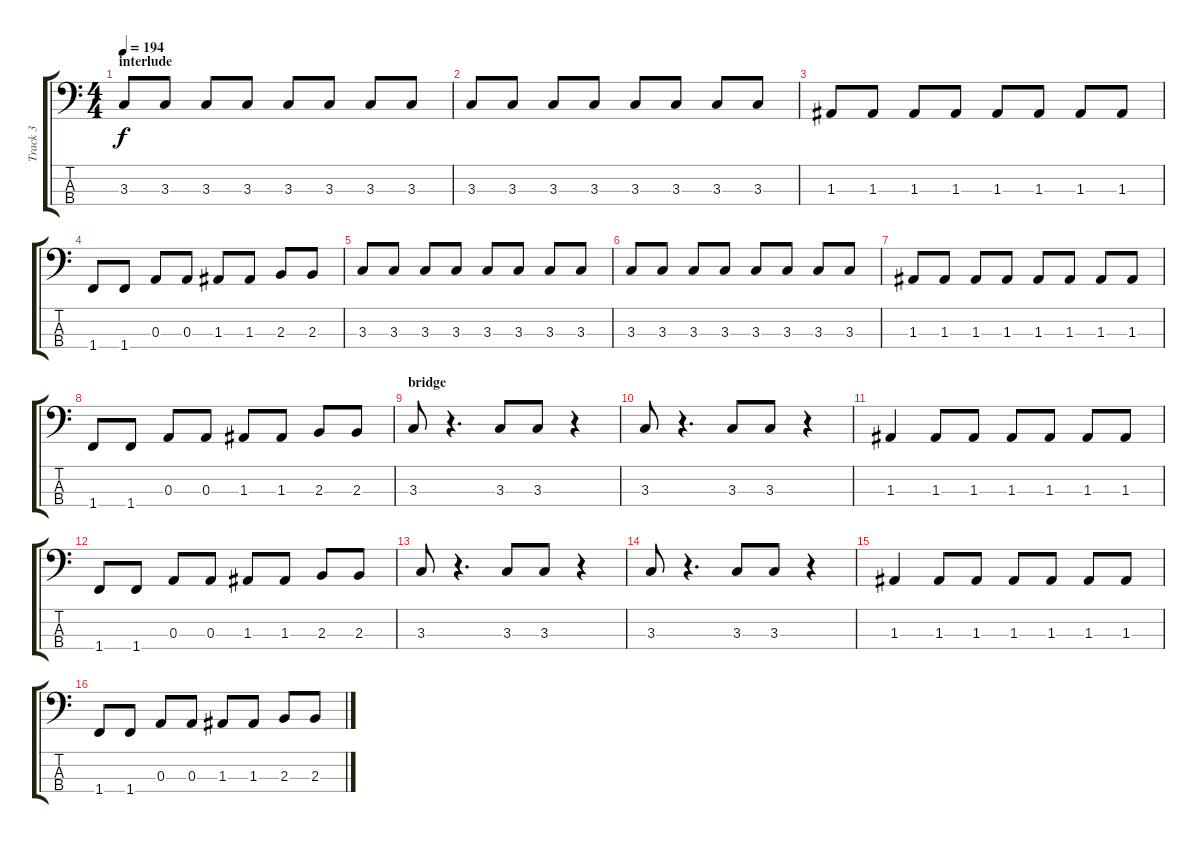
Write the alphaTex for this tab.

\track ("Track 3" "Track 3") {instrument electricbasspick}
\staff {score tabs}
\tuning (G2 D2 A1 E1) {hide}
\ts (4 4)
\section ("" "interlude")
\tempo 194
\clef f4
\ks c
3.3.8{dy f} 3.3.8 3.3.8 3.3.8 3.3.8 3.3.8 3.3.8 3.3.8 |
3.3.8 3.3.8 3.3.8 3.3.8 3.3.8 3.3.8 3.3.8 3.3.8 |
1.3.8 1.3.8 1.3.8 1.3.8 1.3.8 1.3.8 1.3.8 1.3.8 |
1.4.8 1.4.8 0.3.8 0.3.8 1.3.8 1.3.8 2.3.8 2.3.8 |
3.3.8 3.3.8 3.3.8 3.3.8 3.3.8 3.3.8 3.3.8 3.3.8 |
3.3.8 3.3.8 3.3.8 3.3.8 3.3.8 3.3.8 3.3.8 3.3.8 |
1.3.8 1.3.8 1.3.8 1.3.8 1.3.8 1.3.8 1.3.8 1.3.8 |
1.4.8 1.4.8 0.3.8 0.3.8 1.3.8 1.3.8 2.3.8 2.3.8 |
\section ("" "bridge")
3.3.8 r.4{d} 3.3.8 3.3.8 r.4 |
3.3.8 r.4{d} 3.3.8 3.3.8 r.4 |
1.3.4 1.3.8 1.3.8 1.3.8 1.3.8 1.3.8 1.3.8 |
1.4.8 1.4.8 0.3.8 0.3.8 1.3.8 1.3.8 2.3.8 2.3.8 |
3.3.8 r.4{d} 3.3.8 3.3.8 r.4 |
3.3.8 r.4{d} 3.3.8 3.3.8 r.4 |
1.3.4 1.3.8 1.3.8 1.3.8 1.3.8 1.3.8 1.3.8 |
1.4.8 1.4.8 0.3.8 0.3.8 1.3.8 1.3.8 2.3.8 2.3.8
